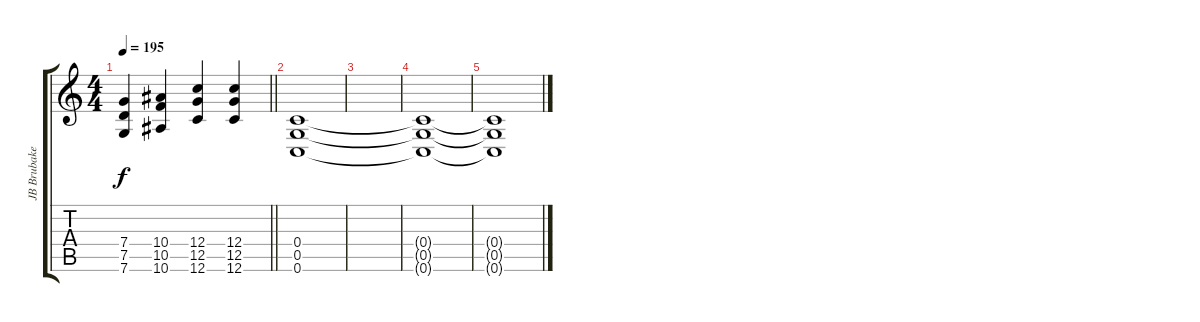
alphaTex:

\track ("JB Brubaker (Lead Guitar)" "JB Brubake") {instrument distortionguitar}
\staff {score tabs}
\tuning (D4 A3 F3 C3 G2 C2) {hide}
\ts (4 4)
\tempo 195
\clef g2
\barLineRight lightlight
\ks c
(7.4 7.5 7.6).4{dy f} (10.4 10.5 10.6).4 (12.4 12.5 12.6).4 (12.4 12.5 12.6).4 |
\section ("" "")
(0.4 0.5 0.6).1{volume 0} |
|
(0.4{t} 0.5{t} 0.6{t}).1 |
(0.4{t} 0.5{t} 0.6{t}).1
